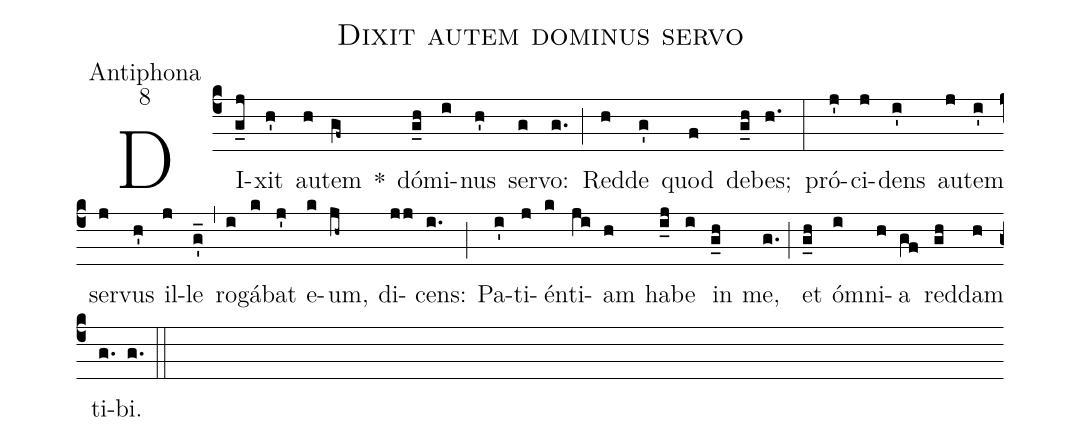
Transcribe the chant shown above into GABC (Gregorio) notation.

name:Dixit autem dominus servo;
office-part:Antiphona;
mode:8;
%%
(c4) DI(g_j)xit(h') au(h)tem(gf~) *() dó(g_h)mi(i)nus(h') ser(g)vo:(g.) (;) Red(h)de(g') quod(f) de(g_h)bes;(h.) (:) pró(j')ci(j)dens(i') au(j)tem(i') ser(j)vus(h') il(j)le(g'_) (,) ro(i)gá(k)bat(j') e(k)um,(jh~) di(jj)cens:(i.) (;) Pa(i')ti(j)én(k)ti(ji)am(h) ha(i_j)be(i) in(g_h) me,(g.) (;) et(g_h) ó(i)mni(h)a(gf) red(gh)dam(h) ti(g.)bi.(g.) (::)
